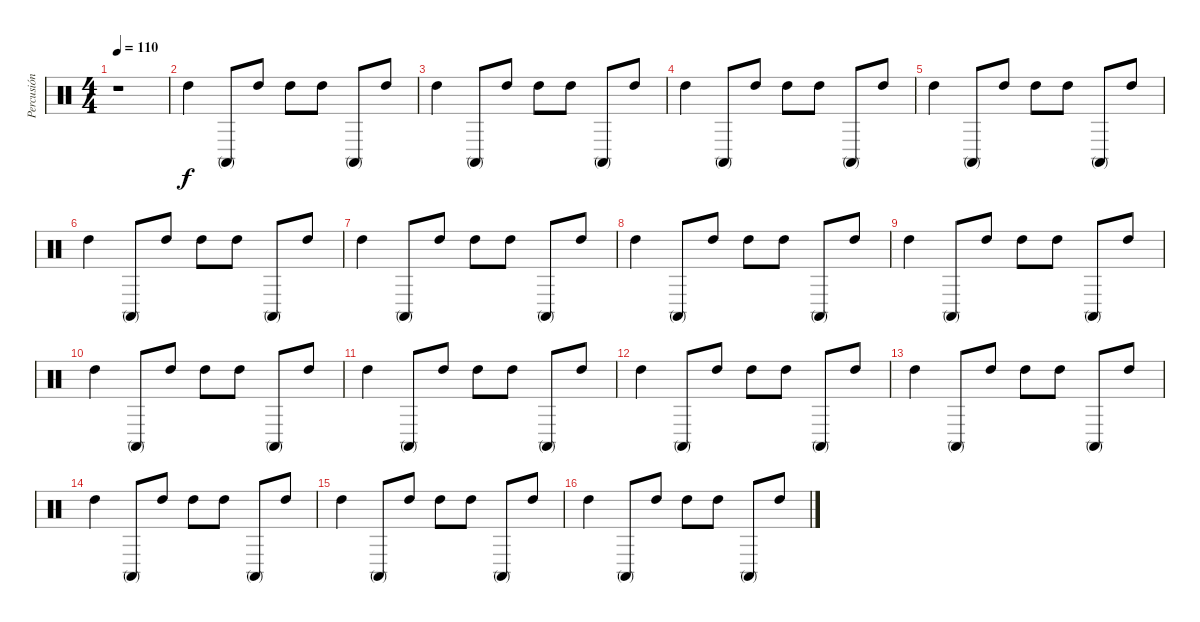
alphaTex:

\track ("Percusión" "Percusión") {instrument percussion}
\staff {score}
\articulation defaults
\ts (4 4)
\tempo 110
\clef neutral
\ks c
r.1{dy f} |
"High Tom (hit)".4 "Conga high (mute)".8 "High Tom (hit)".8 "High Tom (hit)".8 "High Tom (hit)".8 "Conga high (mute)".8 "High Tom (hit)".8 |
"High Tom (hit)".4 "Conga high (mute)".8 "High Tom (hit)".8 "High Tom (hit)".8 "High Tom (hit)".8 "Conga high (mute)".8 "High Tom (hit)".8 |
"High Tom (hit)".4 "Conga high (mute)".8 "High Tom (hit)".8 "High Tom (hit)".8 "High Tom (hit)".8 "Conga high (mute)".8 "High Tom (hit)".8 |
"High Tom (hit)".4 "Conga high (mute)".8 "High Tom (hit)".8 "High Tom (hit)".8 "High Tom (hit)".8 "Conga high (mute)".8 "High Tom (hit)".8 |
"High Tom (hit)".4 "Conga high (mute)".8 "High Tom (hit)".8 "High Tom (hit)".8 "High Tom (hit)".8 "Conga high (mute)".8 "High Tom (hit)".8 |
"High Tom (hit)".4 "Conga high (mute)".8 "High Tom (hit)".8 "High Tom (hit)".8 "High Tom (hit)".8 "Conga high (mute)".8 "High Tom (hit)".8 |
"High Tom (hit)".4 "Conga high (mute)".8 "High Tom (hit)".8 "High Tom (hit)".8 "High Tom (hit)".8 "Conga high (mute)".8 "High Tom (hit)".8 |
"High Tom (hit)".4 "Conga high (mute)".8 "High Tom (hit)".8 "High Tom (hit)".8 "High Tom (hit)".8 "Conga high (mute)".8 "High Tom (hit)".8 |
"High Tom (hit)".4 "Conga high (mute)".8 "High Tom (hit)".8 "High Tom (hit)".8 "High Tom (hit)".8 "Conga high (mute)".8 "High Tom (hit)".8 |
"High Tom (hit)".4 "Conga high (mute)".8 "High Tom (hit)".8 "High Tom (hit)".8 "High Tom (hit)".8 "Conga high (mute)".8 "High Tom (hit)".8 |
"High Tom (hit)".4 "Conga high (mute)".8 "High Tom (hit)".8 "High Tom (hit)".8 "High Tom (hit)".8 "Conga high (mute)".8 "High Tom (hit)".8 |
"High Tom (hit)".4 "Conga high (mute)".8 "High Tom (hit)".8 "High Tom (hit)".8 "High Tom (hit)".8 "Conga high (mute)".8 "High Tom (hit)".8 |
"High Tom (hit)".4 "Conga high (mute)".8 "High Tom (hit)".8 "High Tom (hit)".8 "High Tom (hit)".8 "Conga high (mute)".8 "High Tom (hit)".8 |
"High Tom (hit)".4 "Conga high (mute)".8 "High Tom (hit)".8 "High Tom (hit)".8 "High Tom (hit)".8 "Conga high (mute)".8 "High Tom (hit)".8 |
"High Tom (hit)".4 "Conga high (mute)".8 "High Tom (hit)".8 "High Tom (hit)".8 "High Tom (hit)".8 "Conga high (mute)".8 "High Tom (hit)".8
